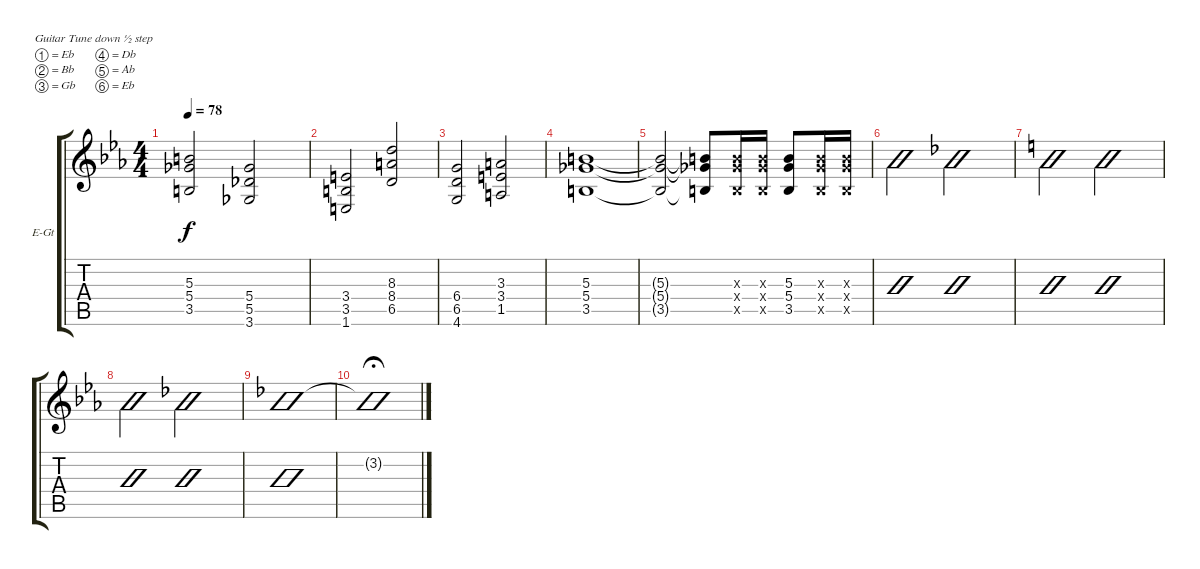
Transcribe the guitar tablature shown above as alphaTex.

\defaultSystemsLayout 4
\bracketExtendMode groupsimilarinstruments
\firstSystemTrackNameOrientation horizontal
\otherSystemsTrackNameOrientation horizontal
\track ("Electric Guitar 4" "E-Gt") {instrument electricguitarclean}
\staff {score tabs}
\tuning (Eb4 Bb3 Gb3 Db3 Ab2 Eb2)
\ts (4 4)
\tempo 78
\clef g2
\ks eb
(3.5 5.4 5.3).2{dy f} (5.4 5.5 3.6).2 |
(1.6 3.5 3.4).2 (6.5 8.4 8.3).2 |
(4.6 6.5 6.4).2 (1.5 3.4 3.3).2 |
(3.5 5.4 5.3).1 |
(3.5{t} 5.4{t} 5.3{t}).2 (5.3{t} 3.5{t} 5.4{t}).8 (5.3{x} 5.4{x} 3.5{x}).16 (3.5{x} 5.4{x} 5.3{x}).16 (5.3 5.4 3.5).8 (3.5{x} 5.4{x} 5.3{x}).16 (5.3{x} 5.4{x} 3.5{x}).16 |
4.2.2{slashed} 3.2.2{slashed} |
1.1.2{slashed} 4.2.2{slashed} |
4.2.2{slashed} 3.2.2{slashed} |
3.2.1{slashed} |
3.2{t}.1{fermata (medium 0.5) slashed}
